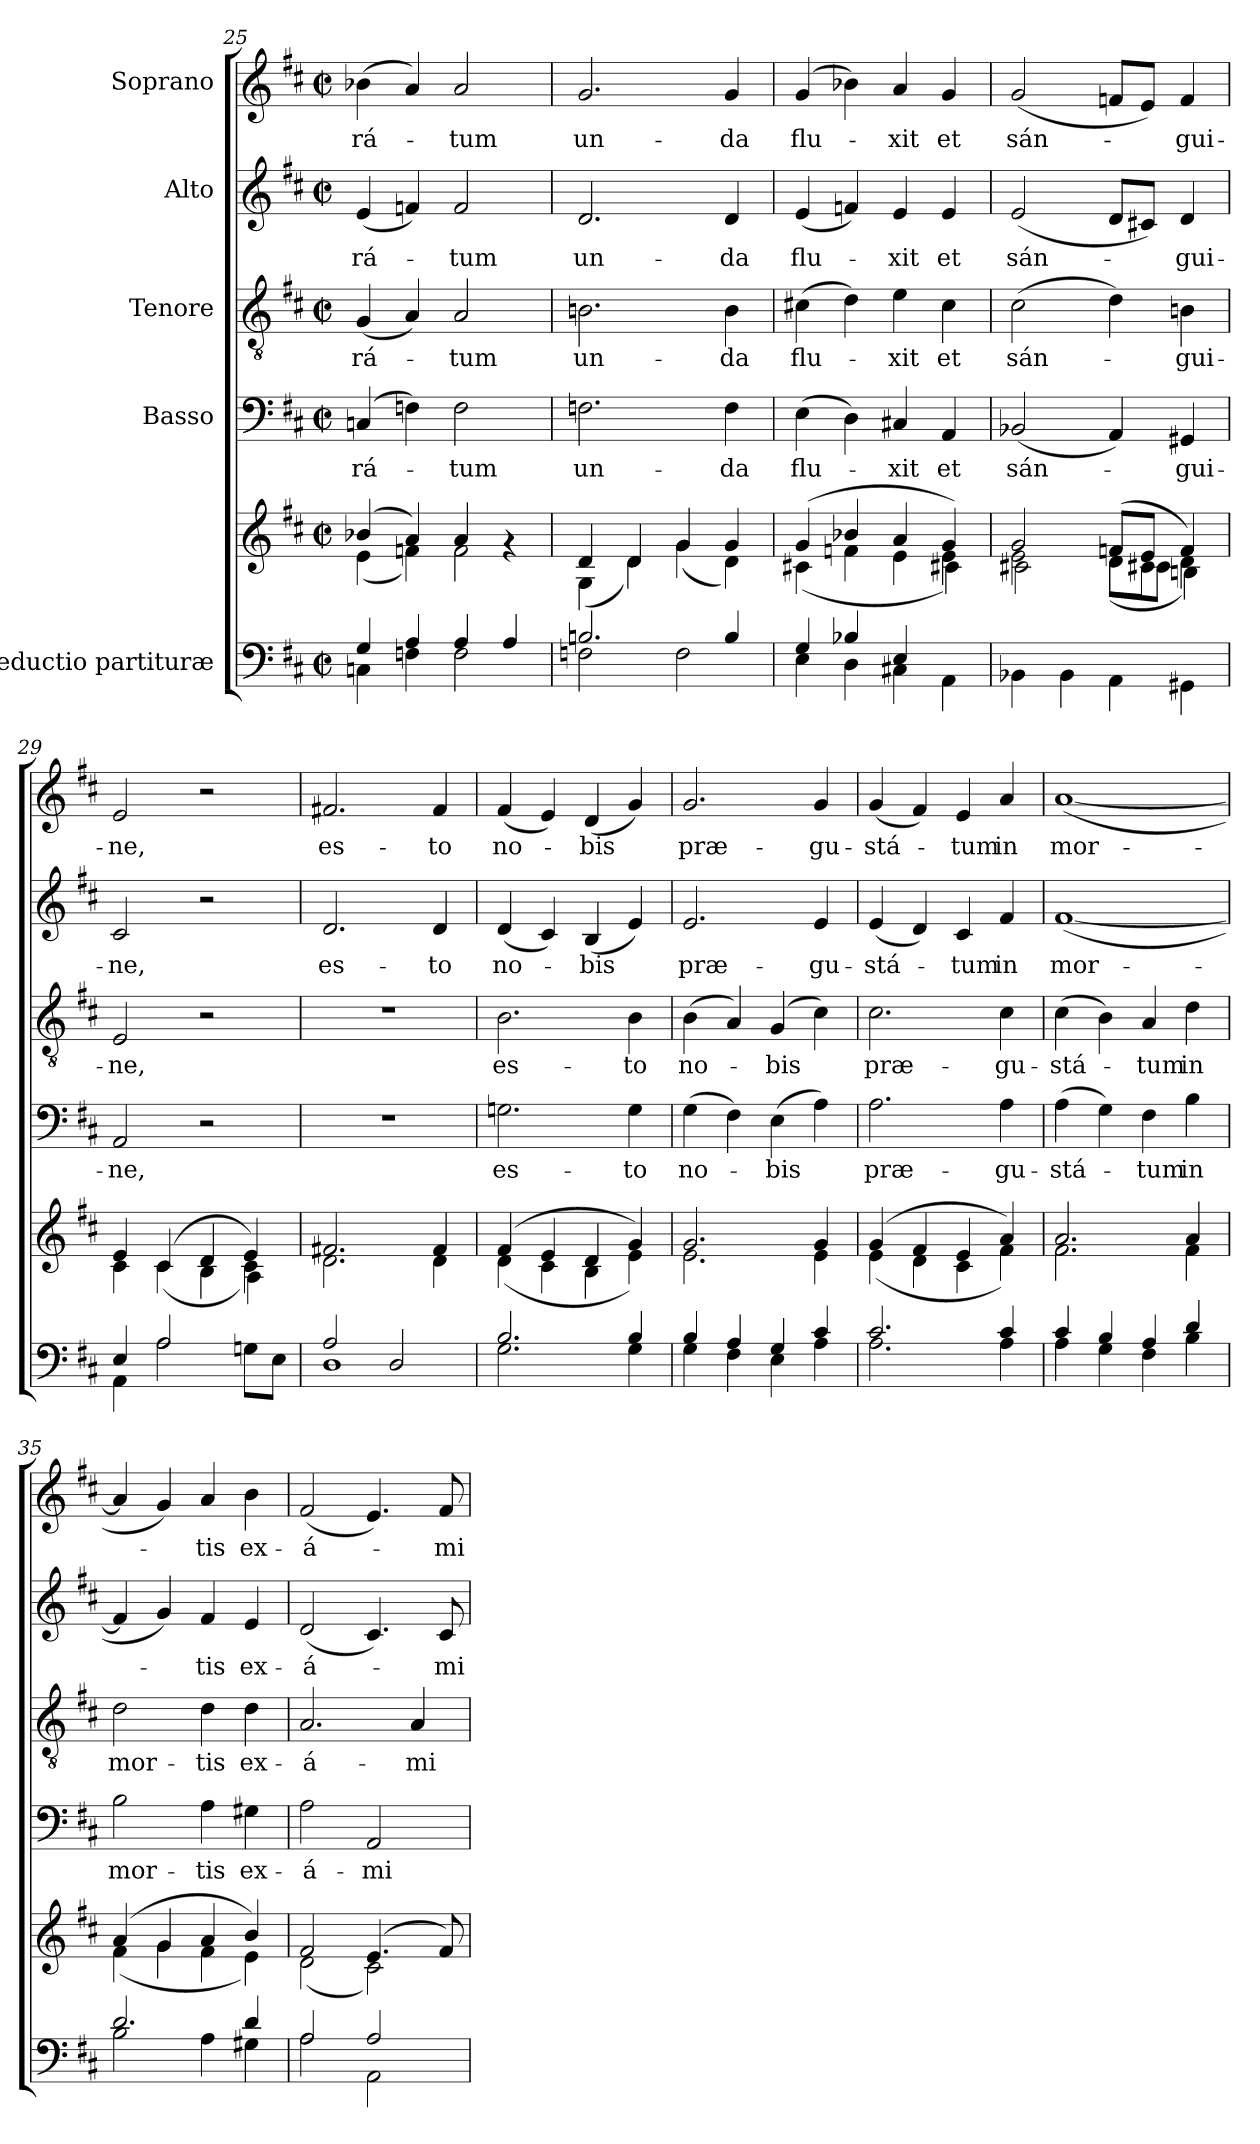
**kern	**kern	**kern	**text	**kern	**text	**kern	**text	**kern	**text
*part5	*part5	*part4	*part4	*part3	*part3	*part2	*part2	*part1	*part1
*staff6	*staff5	*staff4	*staff4	*staff3	*staff3	*staff2	*staff2	*staff1	*staff1
*I"Reductio  partituræ	*	*I"Basso	*	*I"Tenore	*	*I"Alto	*	*I"Soprano	*
*clefF4	*clefG2	*clefF4	*	*clefGv2	*	*clefG2	*	*clefG2	*
*k[f#c#]	*k[f#c#]	*k[f#c#]	*	*k[f#c#]	*	*k[f#c#]	*	*k[f#c#]	*
*M2/2	*M2/2	*M2/2	*	*M2/2	*	*M2/2	*	*M2/2	*
*met(c|)	*met(c|)	*met(c|)	*	*met(c|)	*	*met(c|)	*	*met(c|)	*
=25	=25	=25	=25	=25	=25	=25	=25	=25	=25
*^	*^	*	*	*	*	*	*	*	*
!	!	!	!	!	!LO:LY:b	!	!LO:LY:b	!	!LO:LY:b	!	!LO:LY:b
4G/	4Cn\	(>4b-X/	(<4e\	(>4Cn/	-rá-	(<4G/	-rá-	(<4e/	-rá-	(>4b-X\	-rá-
4A/	4Fn\	4a/)	4fn\)	4Fn\)	.	4A/)	.	4fn/)	.	4a/)	.
!	!	!	!	!	!LO:LY:b	!	!LO:LY:b	!	!LO:LY:b	!	!LO:LY:b
4A/	2F\	4a/	2f\	2F\	-tum	2A/	-tum	2f/	-tum	2a/	-tum
4A/	.	4rg	.	.	.	.	.	.	.	.	.
=26	=26	=26	=26	=26	=26	=26	=26	=26	=26	=26	=26
!	!	!	!	!	!LO:LY:b	!	!LO:LY:b	!	!LO:LY:b	!	!LO:LY:b
2.Bn/	2Fn\	4d/	(<4G\	2.Fn\	un-	2.Bn\	un-	2.d/	un-	2.g/	un-
.	.	4d/	4d\)	.	.	.	.	.	.	.	.
.	2F\	4g/	(<4g\	.	.	.	.	.	.	.	.
!	!	!	!	!	!LO:LY:b	!	!LO:LY:b	!	!LO:LY:b	!	!LO:LY:b
4B/	.	4g/	4d\)	4F\	-da	4B\	-da	4d/	-da	4g/	-da
=27	=27	=27	=27	=27	=27	=27	=27	=27	=27	=27	=27
*	*	*	*^	*	*	*	*	*	*	*	*
!	!	!	!	!	!	!LO:LY:b	!	!LO:LY:b	!	!LO:LY:b	!	!LO:LY:b
4G/	4E\	(>4g/	(<4c#X\	2.ryy	(>4E\	flu-	(>4c#X\	flu-	(<4e/	flu-	(>4g/	flu-
4B-X/	4D\	4b-X/	4fn\	.	4D\)	.	4d\)	.	4fn/)	.	4b-X\)	.
!	!	!	!	!	!	!LO:LY:b	!	!LO:LY:b	!	!LO:LY:b	!	!LO:LY:b
4E/	4C#X\	4a/	4e\	.	4C#X/	-xit	4e\	-xit	4e/	-xit	4a/	-xit
!	!	!	!	!	!	!LO:LY:b	!	!LO:LY:b	!	!LO:LY:b	!	!LO:LY:b
4ryy	4AA\	4g/)	4e\)	4c#X\	4AA/	et	4c#\	et	4e/	et	4g/	et
=28	=28	=28	=28	=28	=28	=28	=28	=28	=28	=28	=28	=28
!	!	!	!	!	!	!LO:LY:b	!	!LO:LY:b	!	!LO:LY:b	!	!LO:LY:b
*v	*v	*	*	*	*	*	*	*	*	*	*	*
4BB-X\	2g/	2e\	2c#X\	(<2BB-X/	sán-	(>2c#\	sán-	(<2e/	sán-	(<2g/	sán-
4BB-\	.	.	.	.	.	.	.	.	.	.	.
4AA\	(>8fn/L	(<8d\L	8d\L	4AA/)	.	4d\)	.	8d/L	.	8fn/L	.
.	8e/J	8c#X\J	8c#\J	.	.	.	.	8c#X/J)	.	8e/J)	.
!	!	!	!	!	!LO:LY:b	!	!LO:LY:b	!	!LO:LY:b	!	!LO:LY:b
4GG#X\	4f/)	4d\)	4Bn\	4GG#X/	-gui-	4Bn\	-gui-	4d/	-gui-	4f/	-gui-
=29	=29	=29	=29	=29	=29	=29	=29	=29	=29	=29	=29
*^	*	*	*	*	*	*	*	*	*	*	*
!	!	!	!	!	!	!LO:LY:b	!	!LO:LY:b	!	!LO:LY:b	!	!LO:LY:b
4E/	4AA\	4e/	4c#\	2.ryy	2AA/	-ne,	2E/	-ne,	2c#/	-ne,	2e/	-ne,
2A/	2A\	(>4c#/	(<4c#\	.	.	.	.	.	.	.	.	.
.	.	4d/	4B\	.	2r	.	2r	.	2r	.	2r	.
4ryy	8Gn\L	4e/)	4c#\)	4A\	.	.	.	.	.	.	.	.
.	8E\J	.	.	.	.	.	.	.	.	.	.	.
*	*	*	*v	*v	*	*	*	*	*	*	*	*
=30	=30	=30	=30	=30	=30	=30	=30	=30	=30	=30	=30
!	!	!	!	!	!	!	!	!	!LO:LY:b	!	!LO:LY:b
2A/	1D	2.f#X/	2.d\	1r	.	1r	.	2.d/	es-	2.f#X/	es-
2D/	.	.	.	.	.	.	.	.	.	.	.
!	!	!	!	!	!	!	!	!	!LO:LY:b	!	!LO:LY:b
.	.	4f#/	4d\	.	.	.	.	4d/	-to	4f#/	-to
!!LO:LB:g=z
=31	=31	=31	=31	=31	=31	=31	=31	=31	=31	=31	=31
!	!	!	!	!	!LO:LY:b	!	!LO:LY:b	!	!LO:LY:b	!	!LO:LY:b
2.B/	2.G\	(>4f#/	(<4d\	2.Gn\	es-	2.B\	es-	(<4d/	no-	(<4f#/	no-
.	.	4e/	4c#\	.	.	.	.	4c#/)	.	4e/)	.
!	!	!	!	!	!	!	!	!	!LO:LY:b	!	!LO:LY:b
.	.	4d/	4B\	.	.	.	.	(<4B/	-bis	(<4d/	-bis
!	!	!	!	!	!LO:LY:b	!	!LO:LY:b	!	!	!	!
4B/	4G\	4g/)	4e\)	4G\	-to	4B\	-to	4e/)	.	4g/)	.
=32	=32	=32	=32	=32	=32	=32	=32	=32	=32	=32	=32
!	!	!	!	!	!LO:LY:b	!	!LO:LY:b	!	!LO:LY:b	!	!LO:LY:b
4B/	4G\	2.g/	2.e\	(>4G\	no-	(>4B\	no-	2.e/	præ-	2.g/	præ-
4A/	4F#\	.	.	4F#\)	.	4A/)	.	.	.	.	.
!	!	!	!	!	!LO:LY:b	!	!LO:LY:b	!	!	!	!
4G/	4E\	.	.	(>4E\	-bis	(>4G/	-bis	.	.	.	.
!	!	!	!	!	!	!	!	!	!LO:LY:b	!	!LO:LY:b
4c#/	4A\	4g/	4e\	4A\)	.	4c#\)	.	4e/	-gu-	4g/	-gu-
=33	=33	=33	=33	=33	=33	=33	=33	=33	=33	=33	=33
!	!	!	!	!	!LO:LY:b	!	!LO:LY:b	!	!LO:LY:b	!	!LO:LY:b
2.c#/	2.A\	(>4g/	(<4e\	2.A\	præ-	2.c#\	præ-	(<4e/	-stá-	(<4g/	-stá-
.	.	4f#/	4d\	.	.	.	.	4d/)	.	4f#/)	.
!	!	!	!	!	!	!	!	!	!LO:LY:b	!	!LO:LY:b
.	.	4e/	4c#\	.	.	.	.	4c#/	-tum	4e/	-tum
!	!	!	!	!	!LO:LY:b	!	!LO:LY:b	!	!LO:LY:b	!	!LO:LY:b
4c#/	4A\	4a/)	4f#\)	4A\	-gu-	4c#\	-gu-	4f#/	in	4a/	in
=34	=34	=34	=34	=34	=34	=34	=34	=34	=34	=34	=34
!	!	!	!	!	!LO:LY:b	!	!LO:LY:b	!	!LO:LY:b	!	!LO:LY:b
4c#/	4A\	2.a/	2.f#\	(>4A\	-stá-	(>4c#\	-stá-	(>[1f#	mor-	(>[1a	mor-
4B/	4G\	.	.	4G\)	.	4B\)	.	.	.	.	.
!	!	!	!	!	!LO:LY:b	!	!LO:LY:b	!	!	!	!
4A/	4F#\	.	.	4F#\	-tum	4A/	-tum	.	.	.	.
!	!	!	!	!	!LO:LY:b	!	!LO:LY:b	!	!	!	!
4d/	4B\	4a/	4f#\	4B\	in	4d\	in	.	.	.	.
=35	=35	=35	=35	=35	=35	=35	=35	=35	=35	=35	=35
!	!	!	!	!	!LO:LY:b	!	!LO:LY:b	!	!	!	!
2.d/	2B\	(>4a/	(<4f#\	2B\	mor-	2d\	mor-	4f#/]	.	4a/]	.
.	.	4g/	4g\	.	.	.	.	4g/)	.	4g/)	.
!	!	!	!	!	!LO:LY:b	!	!LO:LY:b	!	!LO:LY:b	!	!LO:LY:b
.	4A\	4a/	4f#\	4A\	-tis	4d\	tis	4f#/	-tis	4a/	-tis
!	!	!	!	!	!LO:LY:b	!	!LO:LY:b	!	!LO:LY:b	!	!LO:LY:b
4d/	4G#X\	4b/)	4e\)	4G#X\	ex-	4d\	ex-	4e/	ex-	4b\	ex-
=36	=36	=36	=36	=36	=36	=36	=36	=36	=36	=36	=36
!	!	!	!	!	!LO:LY:b	!	!LO:LY:b	!	!LO:LY:b	!	!LO:LY:b
2A/	2A\	2f#/	(<2d\	2A\	-á-	2.A/	-á-	(<2d/	-á-	(<2f#/	-á-
!	!	!	!	!	!LO:LY:b	!	!	!	!	!	!
2A/	2AA\	(>4.e/	2c#\)	2AA/	-mi-	.	.	4.c#/)	.	4.e/)	.
!	!	!	!	!	!	!	!LO:LY:b	!	!	!	!
.	.	.	.	.	.	4A/	-mi-	.	.	.	.
!	!	!	!	!	!	!	!	!	!LO:LY:b	!	!LO:LY:b
.	.	8f#/)	.	.	.	.	.	8c#/	-mi-	8f#/	-mi-
*v	*v	*	*	*	*	*	*	*	*	*	*
*	*v	*v	*	*	*	*	*	*	*	*
=	=	=	=	=	=	=	=	=	=
*-	*-	*-	*-	*-	*-	*-	*-	*-	*-
